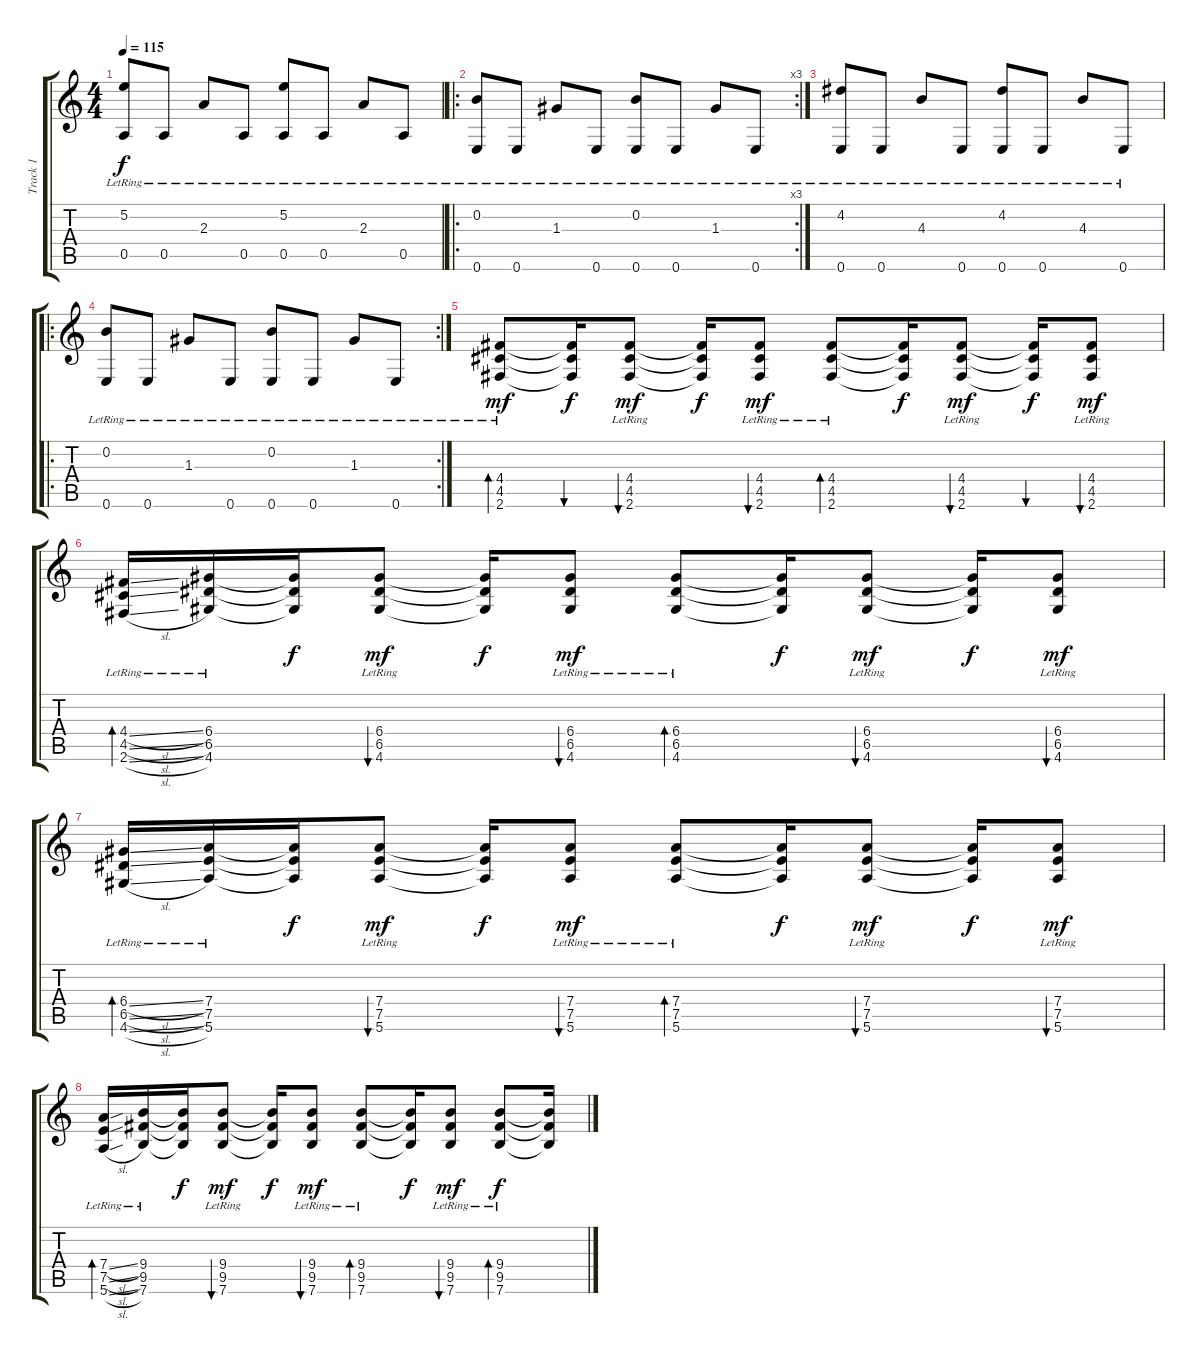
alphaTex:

\track ("Track 1" "Track 1") {instrument acousticguitarnylon}
\staff {score tabs}
\tuning (E4 B3 G3 D3 A2 E2) {hide}
\ts (4 4)
\tempo 115
\clef g2
\ks c
(5.2{lr} 0.5{lr}).8{dy f} 0.5{lr}.8 2.3{lr}.8 0.5{lr}.8 (5.2{lr} 0.5{lr}).8 0.5{lr}.8 2.3{lr}.8 0.5{lr}.8 |
\ro
\rc 3
(0.2{lr} 0.6{lr}).8 0.6{lr}.8 1.3{lr}.8 0.6{lr}.8 (0.2{lr} 0.6{lr}).8 0.6{lr}.8 1.3{lr}.8 0.6{lr}.8 |
(4.2{lr} 0.6{lr}).8 0.6{lr}.8 4.3{lr}.8 0.6{lr}.8 (4.2{lr} 0.6{lr}).8 0.6{lr}.8 4.3{lr}.8 0.6{lr}.8 |
\ro
\rc 2
(0.2{lr} 0.6{lr}).8 0.6{lr}.8 1.3{lr}.8 0.6{lr}.8 (0.2{lr} 0.6{lr}).8 0.6{lr}.8 1.3{lr}.8 0.6{lr}.8 |
(4.4{lr} 4.5{lr} 2.6{lr}).8{bd 60 dy mf} (4.4{t} 4.5{t} 2.6{t}).16{bu 60 dy f} (4.4{lr} 4.5{lr} 2.6{lr}).8{bu 60 dy mf} (4.4{t} 4.5{t} 2.6{t}).16{dy f} (4.4{lr} 4.5{lr} 2.6{lr}).8{bu 60 dy mf} (4.4{lr} 4.5{lr} 2.6{lr}).8{bd 60} (4.4{t} 4.5{t} 2.6{t}).16{dy f} (4.4{lr} 4.5{lr} 2.6{lr}).8{bu 60 dy mf} (4.4{t} 4.5{t} 2.6{t}).16{bu 60 dy f} (4.4{lr} 4.5{lr} 2.6{lr}).8{bu 60 dy mf} |
(4.4{sl lr} 4.5{sl lr} 2.6{sl lr}).16{bd 60} (6.4{lr} 6.5{lr} 4.6{lr}).16 (6.4{t} 6.5{t} 4.6{t}).16{dy f} (6.4{lr} 6.5{lr} 4.6{lr}).8{bu 60 dy mf} (6.4{t} 6.5{t} 4.6{t}).16{dy f} (6.4{lr} 6.5{lr} 4.6{lr}).8{bu 60 dy mf} (6.4{lr} 6.5{lr} 4.6{lr}).8{bd 60} (6.4{t} 6.5{t} 4.6{t}).16{dy f} (6.4{lr} 6.5{lr} 4.6{lr}).8{bu 60 dy mf} (6.4{t} 6.5{t} 4.6{t}).16{dy f} (6.4{lr} 6.5{lr} 4.6{lr}).8{bu 60 dy mf} |
(6.4{sl lr} 6.5{sl lr} 4.6{sl lr}).16{bd 60} (7.4{lr} 7.5{lr} 5.6{lr}).16 (7.4{t} 7.5{t} 5.6{t}).16{dy f} (7.4{lr} 7.5{lr} 5.6{lr}).8{bu 60 dy mf} (7.4{t} 7.5{t} 5.6{t}).16{dy f} (7.4{lr} 7.5{lr} 5.6{lr}).8{bu 60 dy mf} (7.4{lr} 7.5{lr} 5.6{lr}).8{bd 60} (7.4{t} 7.5{t} 5.6{t}).16{dy f} (7.4{lr} 7.5{lr} 5.6{lr}).8{bu 60 dy mf} (7.4{t} 7.5{t} 5.6{t}).16{dy f} (7.4{lr} 7.5{lr} 5.6{lr}).8{bu 60 dy mf} |
(7.4{sl lr} 7.5{sl lr} 5.6{sl lr}).16{bd 60} (9.4{lr} 9.5{lr} 7.6{lr}).16 (9.4{t} 9.5{t} 7.6{t}).16{dy f} (9.4{lr} 9.5{lr} 7.6{lr}).8{bu 60 dy mf} (9.4{t} 9.5{t} 7.6{t}).16{dy f} (9.4{lr} 9.5{lr} 7.6{lr}).8{bu 60 dy mf} (9.4{lr} 9.5{lr} 7.6{lr}).8{bd 60} (9.4{t} 9.5{t} 7.6{t}).16{dy f} (9.4{lr} 9.5{lr} 7.6{lr}).8{bu 60 dy mf} (9.4{lr} 9.5{lr} 7.6{lr}).8{bd 60 dy f} (9.4{t} 9.5{t} 7.6{t}).16
